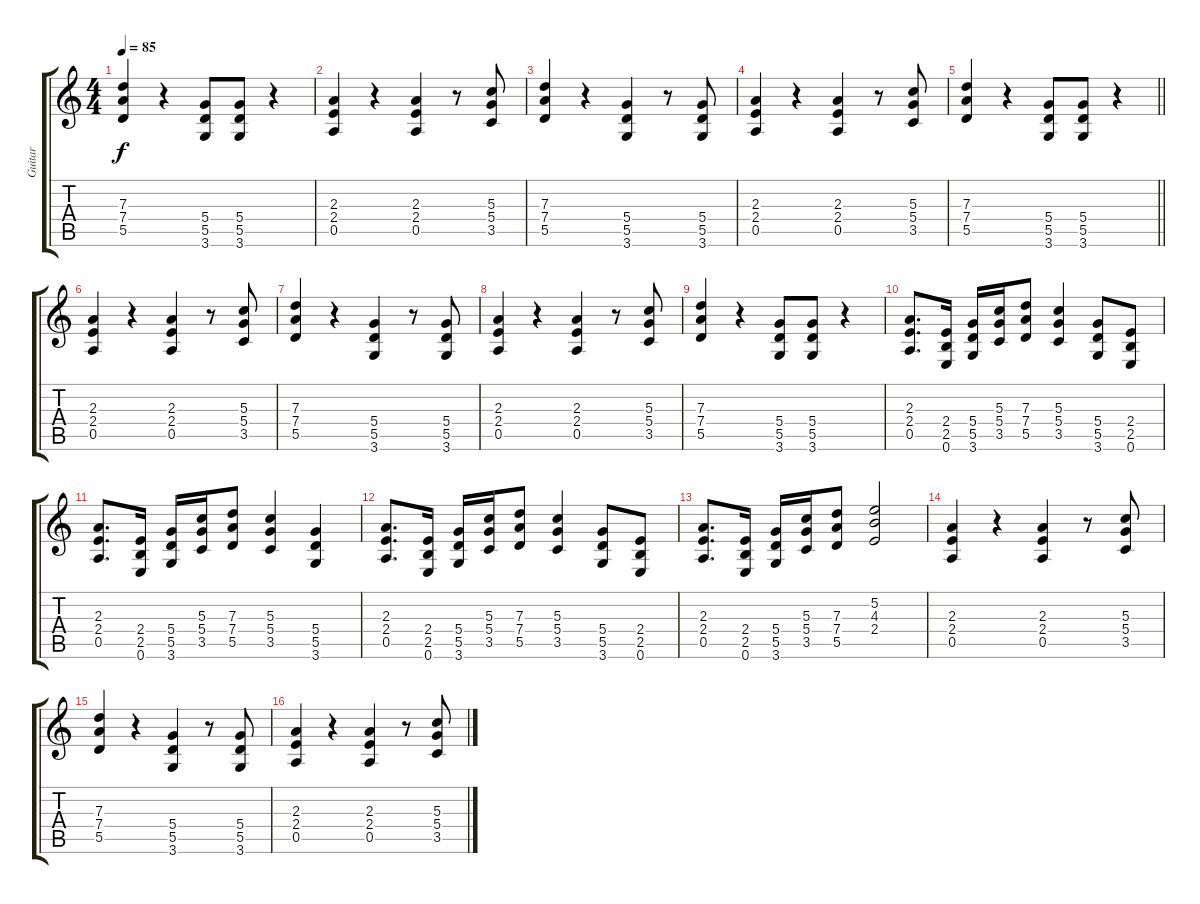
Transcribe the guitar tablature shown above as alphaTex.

\track ("Guitar" "Guitar") {instrument distortionguitar}
\staff {score tabs}
\tuning (E4 B3 G3 D3 A2 E2) {hide}
\ts (4 4)
\tempo 85
\clef g2
\ks c
(7.3 7.4 5.5).4{dy f} r.4 (5.4 5.5 3.6).8 (5.4 5.5 3.6).8 r.4 |
(2.3 2.4 0.5).4 r.4 (2.3 2.4 0.5).4 r.8 (5.3 5.4 3.5).8 |
(7.3 7.4 5.5).4 r.4 (5.4 5.5 3.6).4 r.8 (5.4 5.5 3.6).8 |
(2.3 2.4 0.5).4 r.4 (2.3 2.4 0.5).4 r.8 (5.3 5.4 3.5).8 |
\barLineRight lightlight
(7.3 7.4 5.5).4 r.4 (5.4 5.5 3.6).8 (5.4 5.5 3.6).8 r.4 |
(2.3 2.4 0.5).4 r.4 (2.3 2.4 0.5).4 r.8 (5.3 5.4 3.5).8 |
(7.3 7.4 5.5).4 r.4 (5.4 5.5 3.6).4 r.8 (5.4 5.5 3.6).8 |
(2.3 2.4 0.5).4 r.4 (2.3 2.4 0.5).4 r.8 (5.3 5.4 3.5).8 |
(7.3 7.4 5.5).4 r.4 (5.4 5.5 3.6).8 (5.4 5.5 3.6).8 r.4 |
(2.3 2.4 0.5).8{d} (2.4 2.5 0.6).16 (5.4 5.5 3.6).16 (5.3 5.4 3.5).16 (7.3 7.4 5.5).8 (5.3 5.4 3.5).4 (5.4 5.5 3.6).8 (2.4 2.5 0.6).8 |
(2.3 2.4 0.5).8{d} (2.4 2.5 0.6).16 (5.4 5.5 3.6).16 (5.3 5.4 3.5).16 (7.3 7.4 5.5).8 (5.3 5.4 3.5).4 (5.4 5.5 3.6).4 |
(2.3 2.4 0.5).8{d} (2.4 2.5 0.6).16 (5.4 5.5 3.6).16 (5.3 5.4 3.5).16 (7.3 7.4 5.5).8 (5.3 5.4 3.5).4 (5.4 5.5 3.6).8 (2.4 2.5 0.6).8 |
(2.3 2.4 0.5).8{d} (2.4 2.5 0.6).16 (5.4 5.5 3.6).16 (5.3 5.4 3.5).16 (7.3 7.4 5.5).8 (5.2 4.3 2.4).2 |
(2.3 2.4 0.5).4 r.4 (2.3 2.4 0.5).4 r.8 (5.3 5.4 3.5).8 |
(7.3 7.4 5.5).4 r.4 (5.4 5.5 3.6).4 r.8 (5.4 5.5 3.6).8 |
(2.3 2.4 0.5).4 r.4 (2.3 2.4 0.5).4 r.8 (5.3 5.4 3.5).8
